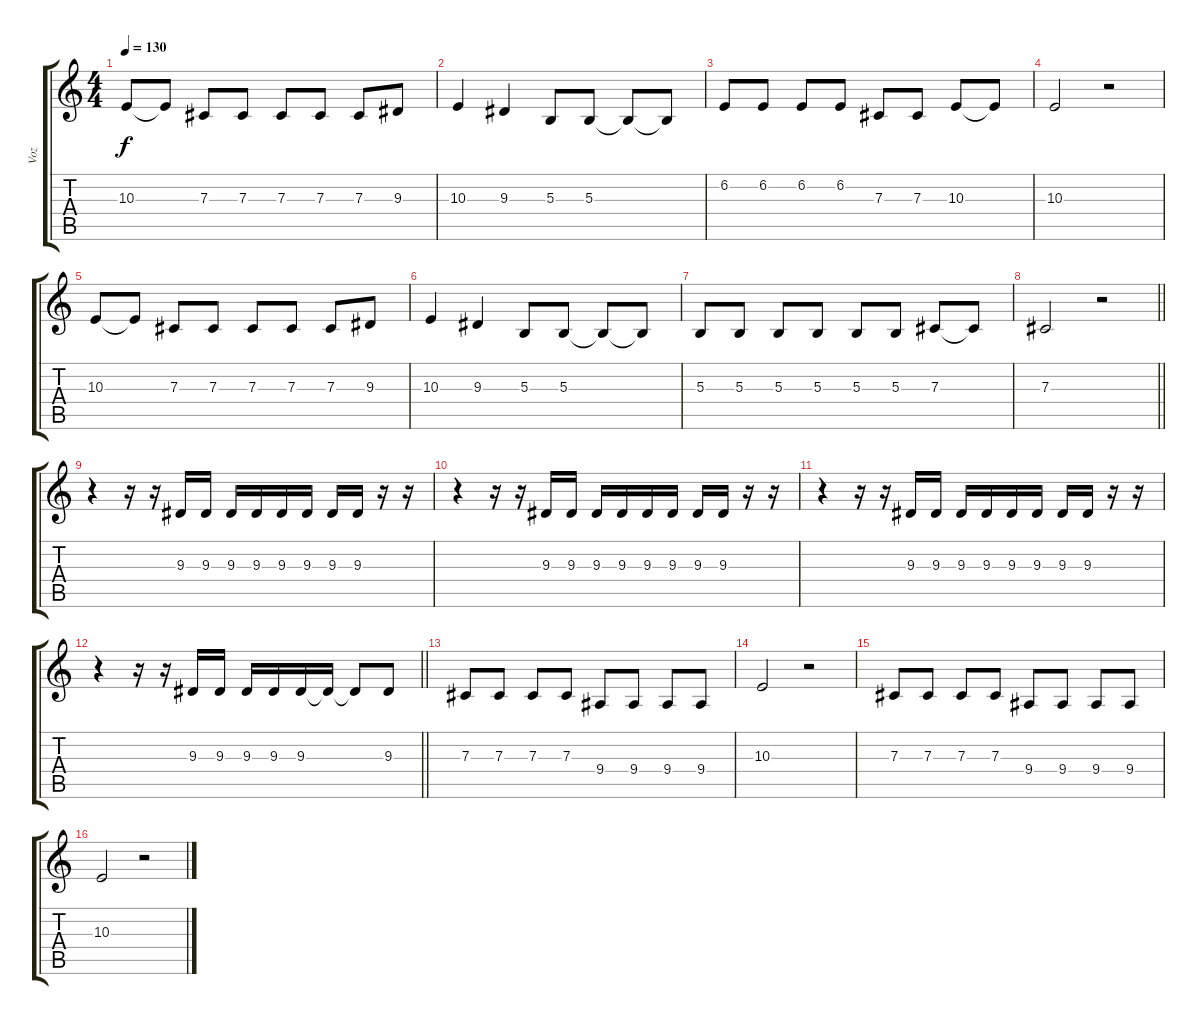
\track ("Voz" "Voz") {instrument choiraahs}
\staff {score tabs}
\tuning (Eb4 Bb3 Gb3 Db3 Ab2 Eb2) {hide}
\ts (4 4)
\tempo 130
\clef g2
\ks c
10.3.8{dy f} 10.3{t}.8 7.3.8 7.3.8 7.3.8 7.3.8 7.3.8 9.3.8 |
10.3.4 9.3.4 5.3.8 5.3.8 5.3{t}.8 5.3{t}.8 |
6.2.8 6.2.8 6.2.8 6.2.8 7.3.8 7.3.8 10.3.8 10.3{t}.8 |
10.3.2 r.2 |
10.3.8 10.3{t}.8 7.3.8 7.3.8 7.3.8 7.3.8 7.3.8 9.3.8 |
10.3.4 9.3.4 5.3.8 5.3.8 5.3{t}.8 5.3{t}.8 |
5.3.8 5.3.8 5.3.8 5.3.8 5.3.8 5.3.8 7.3.8 7.3{t}.8 |
\barLineRight lightlight
7.3.2 r.2 |
r.4 r.16 r.16 9.3.16 9.3.16 9.3.16 9.3.16 9.3.16 9.3.16 9.3.16 9.3.16 r.16 r.16 |
r.4 r.16 r.16 9.3.16 9.3.16 9.3.16 9.3.16 9.3.16 9.3.16 9.3.16 9.3.16 r.16 r.16 |
r.4 r.16 r.16 9.3.16 9.3.16 9.3.16 9.3.16 9.3.16 9.3.16 9.3.16 9.3.16 r.16 r.16 |
\barLineRight lightlight
r.4 r.16 r.16 9.3.16 9.3.16 9.3.16 9.3.16 9.3.16 9.3{t}.16 9.3{t}.8 9.3.8 |
7.3.8 7.3.8 7.3.8 7.3.8 9.4.8 9.4.8 9.4.8 9.4.8 |
10.3.2 r.2 |
7.3.8 7.3.8 7.3.8 7.3.8 9.4.8 9.4.8 9.4.8 9.4.8 |
10.3.2 r.2
